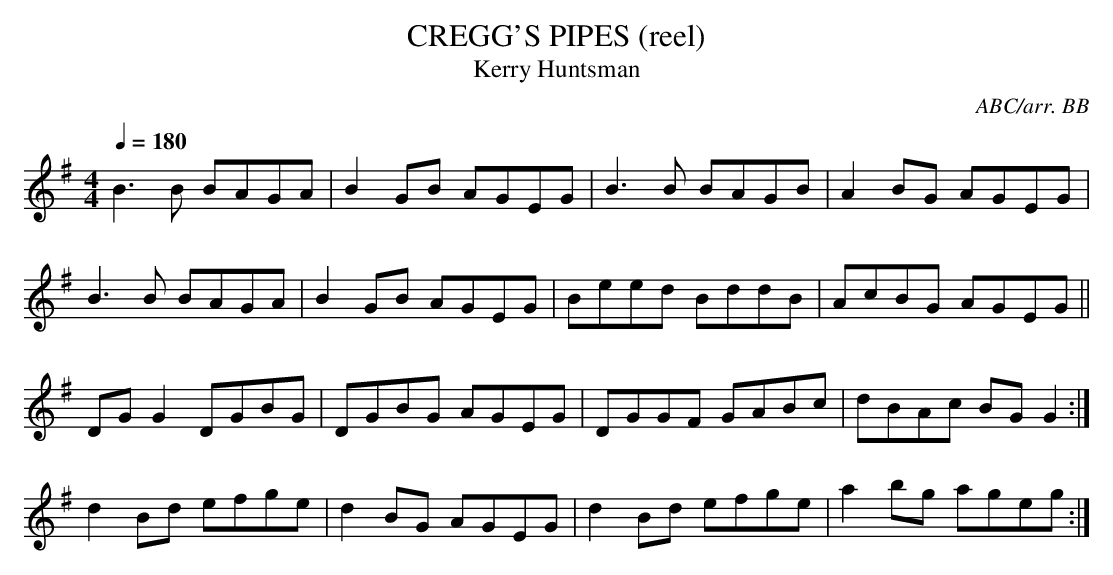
X:1
T:CREGG'S PIPES (reel)
T:Kerry Huntsman
C:ABC/arr. BB
M:4/4
L:1/8
Q:1/4=180
K:G
B3B BAGA|B2GB AGEG|B3 B BAGB|A2 BG AGEG|
B3 B BAGA|B2GB AGEG|Beed BddB|AcBG AGEG||
DGG2 DGBG|DGBG AGEG|DGGF GABc|dBAc BG G2 :|
d2 Bd efge|d2BG AGEG|d2Bd efge|a2bg ageg :|
